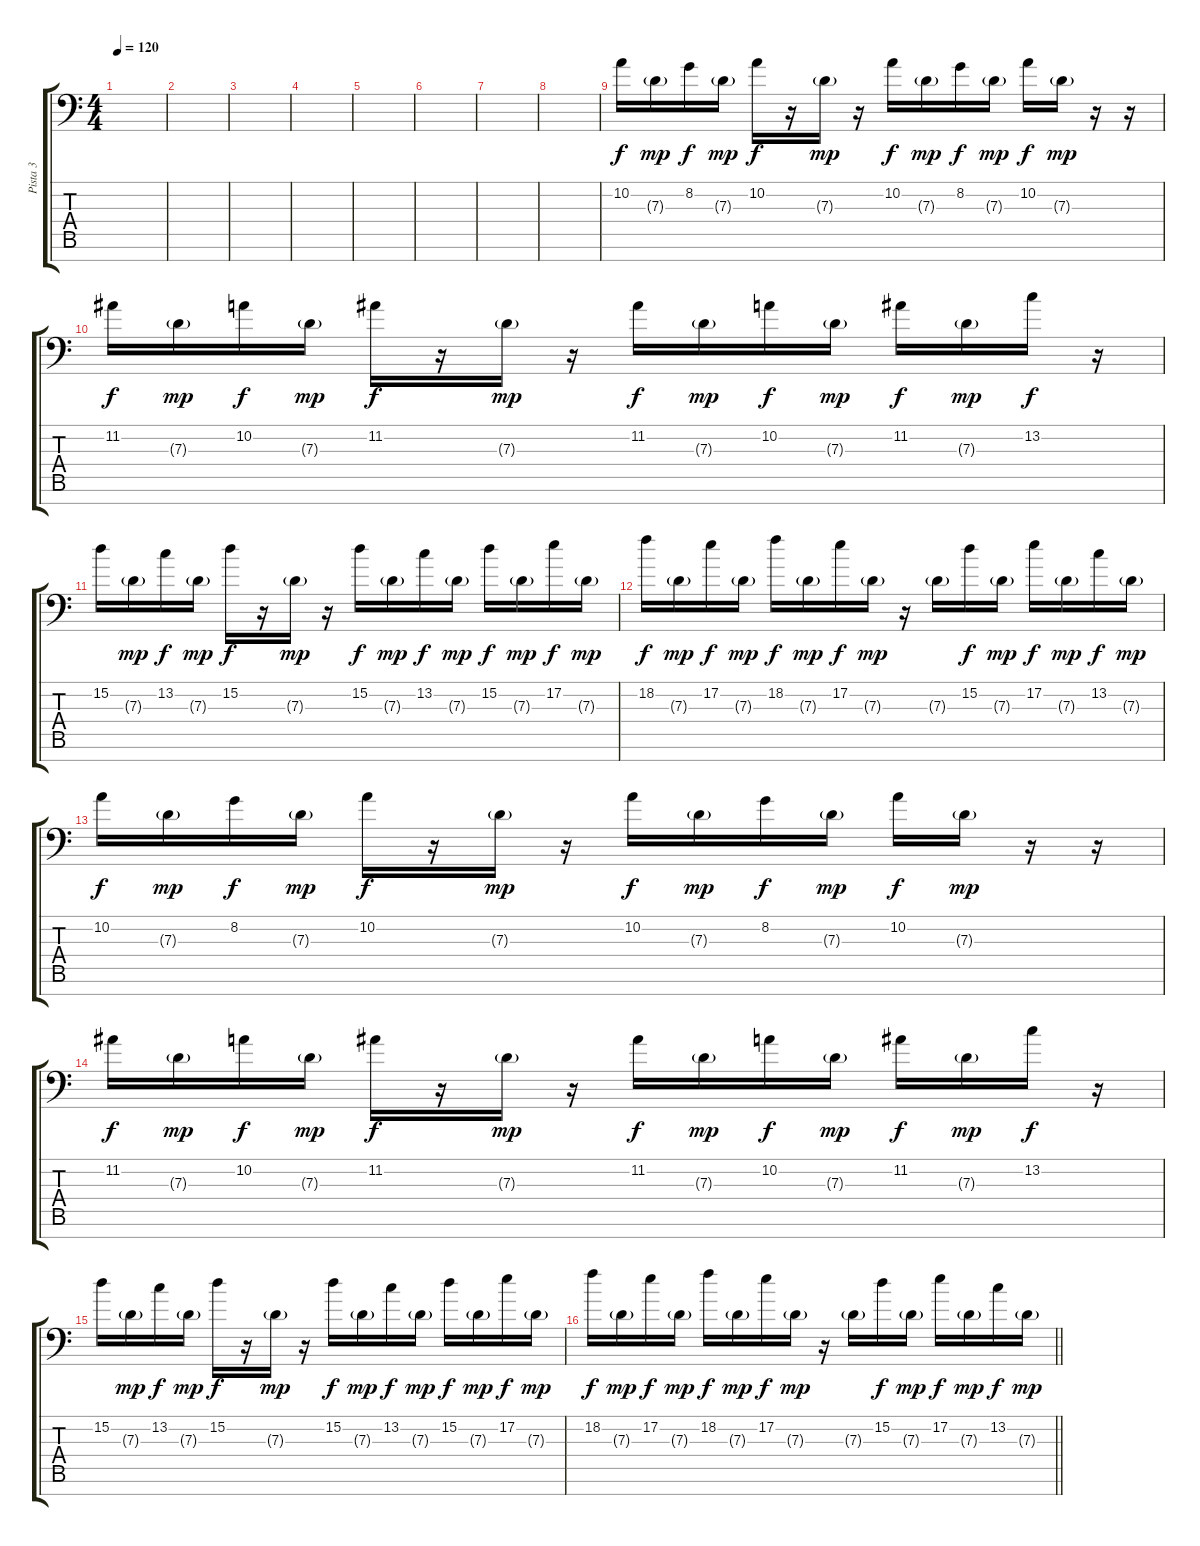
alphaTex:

\track ("Pista 3" "Pista 3") {instrument violin}
\staff {score tabs}
\tuning (E4 B3 G3 D3 A2 E2 C-1) {hide}
\ts (4 4)
\tempo 120
\clef f4
\ks c
|
|
|
|
|
|
|
|
10.2.16{dy f} 7.3{g}.16{dy mp} 8.2.16{dy f} 7.3{g}.16{dy mp} 10.2.16{dy f} r.16 7.3{g}.16{dy mp} r.16 10.2.16{dy f} 7.3{g}.16{dy mp} 8.2.16{dy f} 7.3{g}.16{dy mp} 10.2.16{dy f} 7.3{g}.16{dy mp} r.16 r.16 |
11.2.16{dy f} 7.3{g}.16{dy mp} 10.2.16{dy f} 7.3{g}.16{dy mp} 11.2.16{dy f} r.16 7.3{g}.16{dy mp} r.16 11.2.16{dy f} 7.3{g}.16{dy mp} 10.2.16{dy f} 7.3{g}.16{dy mp} 11.2.16{dy f} 7.3{g}.16{dy mp} 13.2.16{dy f} r.16 |
15.2.16 7.3{g}.16{dy mp} 13.2.16{dy f} 7.3{g}.16{dy mp} 15.2.16{dy f} r.16 7.3{g}.16{dy mp} r.16 15.2.16{dy f} 7.3{g}.16{dy mp} 13.2.16{dy f} 7.3{g}.16{dy mp} 15.2.16{dy f} 7.3{g}.16{dy mp} 17.2.16{dy f} 7.3{g}.16{dy mp} |
18.2.16{dy f} 7.3{g}.16{dy mp} 17.2.16{dy f} 7.3{g}.16{dy mp} 18.2.16{dy f} 7.3{g}.16{dy mp} 17.2.16{dy f} 7.3{g}.16{dy mp} r.16 7.3{g}.16 15.2.16{dy f} 7.3{g}.16{dy mp} 17.2.16{dy f} 7.3{g}.16{dy mp} 13.2.16{dy f} 7.3{g}.16{dy mp} |
10.2.16{dy f} 7.3{g}.16{dy mp} 8.2.16{dy f} 7.3{g}.16{dy mp} 10.2.16{dy f} r.16 7.3{g}.16{dy mp} r.16 10.2.16{dy f} 7.3{g}.16{dy mp} 8.2.16{dy f} 7.3{g}.16{dy mp} 10.2.16{dy f} 7.3{g}.16{dy mp} r.16 r.16 |
11.2.16{dy f} 7.3{g}.16{dy mp} 10.2.16{dy f} 7.3{g}.16{dy mp} 11.2.16{dy f} r.16 7.3{g}.16{dy mp} r.16 11.2.16{dy f} 7.3{g}.16{dy mp} 10.2.16{dy f} 7.3{g}.16{dy mp} 11.2.16{dy f} 7.3{g}.16{dy mp} 13.2.16{dy f} r.16 |
15.2.16 7.3{g}.16{dy mp} 13.2.16{dy f} 7.3{g}.16{dy mp} 15.2.16{dy f} r.16 7.3{g}.16{dy mp} r.16 15.2.16{dy f} 7.3{g}.16{dy mp} 13.2.16{dy f} 7.3{g}.16{dy mp} 15.2.16{dy f} 7.3{g}.16{dy mp} 17.2.16{dy f} 7.3{g}.16{dy mp} |
\barLineRight lightlight
18.2.16{dy f} 7.3{g}.16{dy mp} 17.2.16{dy f} 7.3{g}.16{dy mp} 18.2.16{dy f} 7.3{g}.16{dy mp} 17.2.16{dy f} 7.3{g}.16{dy mp} r.16 7.3{g}.16 15.2.16{dy f} 7.3{g}.16{dy mp} 17.2.16{dy f} 7.3{g}.16{dy mp} 13.2.16{dy f} 7.3{g}.16{dy mp}
